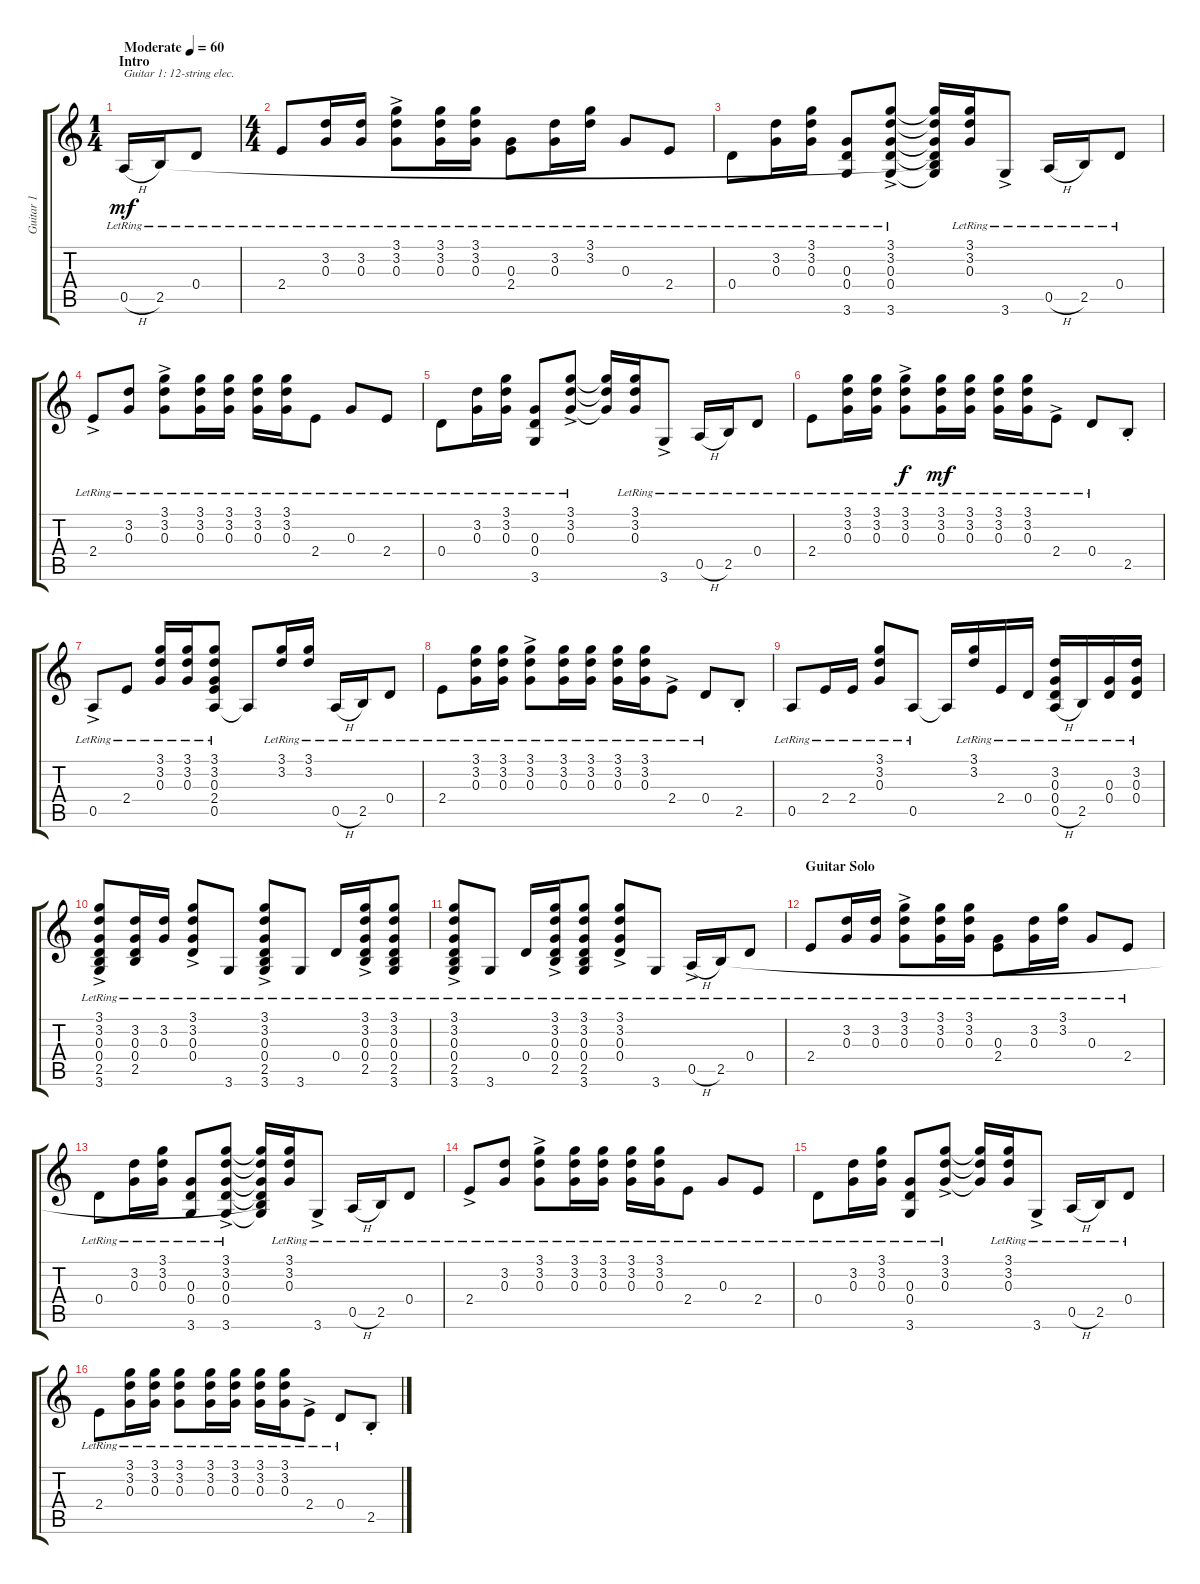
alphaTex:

\track ("Guitar 1" "Guitar 1") {instrument electricguitarclean}
\staff {score tabs}
\tuning (E4 B3 G3 D3 A2 E2) {hide}
\ts (1 4)
\section ("" "Intro")
\tempo (60 "Moderate")
\clef g2
\ks c
0.5{h lr}.16{txt "Guitar 1: 12-string elec. " dy mf instrument electricguitarclean} 2.5{lr}.16 0.4{lr}.8 |
\ts (4 4)
2.4{lr}.8 (3.2{lr} 0.3{lr}).16 (3.2{lr} 0.3{lr}).16 (3.1{ac lr} 3.2{ac lr} 0.3{ac lr}).8 (3.1{lr} 3.2{lr} 0.3{lr}).16 (3.1{lr} 3.2{lr} 0.3{lr}).16 (0.3{lr} 2.4{lr}).8 (3.2{lr} 0.3{lr}).16 (3.1{lr} 3.2{lr}).16 0.3{lr}.8 2.4{lr}.8 |
0.4{lr}.8 (3.2{lr} 0.3{lr}).16 (3.1{lr} 3.2{lr} 0.3{lr}).16 (0.3{lr} 0.4{lr} 3.6{lr}).8 (3.1{ac lr} 3.2{ac lr} 0.3{ac lr} 0.4{lr} 3.6{lr}).8 (3.1{t} 3.2{t} 0.3{t} 0.4{t} 2.5{t} 3.6{t}).16 (3.1{lr} 3.2{lr} 0.3{lr}).16 3.6{ac lr}.8 0.5{h lr}.16 2.5{lr}.16 0.4{lr}.8 |
2.4{ac lr}.8 (3.2{lr} 0.3{lr}).8 (3.1{ac lr} 3.2{ac lr} 0.3{ac lr}).8 (3.1{lr} 3.2{lr} 0.3{lr}).16 (3.1{lr} 3.2{lr} 0.3{lr}).16 (3.1{lr} 3.2{lr} 0.3{lr}).16 (3.1{lr} 3.2{lr} 0.3{lr}).16 2.4{lr}.8 0.3{lr}.8 2.4{lr}.8 |
0.4{lr}.8 (3.2{lr} 0.3{lr}).16 (3.1{lr} 3.2{lr} 0.3{lr}).16 (0.3{lr} 0.4{lr} 3.6{lr}).8 (3.1{ac lr} 3.2{ac lr} 0.3{ac lr}).8 (3.1{t} 3.2{t} 0.3{t}).16 (3.1{lr} 3.2{lr} 0.3{lr}).16 3.6{ac lr}.8 0.5{h lr}.16 2.5{lr}.16 0.4{lr}.8 |
2.4{lr}.8 (3.1{lr} 3.2{lr} 0.3{lr}).16 (3.1{lr} 3.2{lr} 0.3{lr}).16 (3.1{ac lr} 3.2{ac lr} 0.3{ac lr}).8{dy f} (3.1{lr} 3.2{lr} 0.3{lr}).16{dy mf} (3.1{lr} 3.2{lr} 0.3{lr}).16 (3.1{lr} 3.2{lr} 0.3{lr}).16 (3.1{lr} 3.2{lr} 0.3{lr}).16 2.4{ac lr}.8 0.4{lr}.8 2.5{st}.8 |
0.5{ac lr}.8 2.4{lr}.8 (3.1{lr} 3.2{lr} 0.3{lr}).16 (3.1{lr} 3.2{lr} 0.3{lr}).16 (3.1{lr} 3.2{lr} 0.3{lr} 2.4{lr} 0.5{lr}).8 0.5{t}.8 (3.1{lr} 3.2{lr}).16 (3.1{lr} 3.2{lr}).16 0.5{h lr}.16 2.5{lr}.16 0.4{lr}.8 |
2.4{lr}.8 (3.1{lr} 3.2{lr} 0.3{lr}).16 (3.1{lr} 3.2{lr} 0.3{lr}).16 (3.1{ac lr} 3.2{ac lr} 0.3{ac lr}).8 (3.1{lr} 3.2{lr} 0.3{lr}).16 (3.1{lr} 3.2{lr} 0.3{lr}).16 (3.1{lr} 3.2{lr} 0.3{lr}).16 (3.1{lr} 3.2{lr} 0.3{lr}).16 2.4{ac lr}.8 0.4{lr}.8 2.5{st}.8 |
0.5{lr}.8 2.4{lr}.16 2.4{lr}.16 (3.1{lr} 3.2{lr} 0.3{lr}).8 0.5{lr}.8 0.5{t}.16 (3.1{lr} 3.2{lr}).16 2.4{lr}.16 0.4{lr}.16 (3.2{lr} 0.3{lr} 0.4{lr} 0.5{h lr}).16 2.5{lr}.16 (0.3{lr} 0.4{lr}).16 (3.2{lr} 0.3{lr} 0.4{lr}).16 |
(3.1{ac lr} 3.2{ac lr} 0.3{ac lr} 0.4{ac lr} 2.5{ac lr} 3.6{ac lr}).8 (3.2{lr} 0.3{lr} 0.4{lr} 2.5{lr}).16 (3.2{lr} 0.3{lr}).16 (3.1{ac lr} 3.2{ac lr} 0.3{ac lr} 0.4{ac lr}).8 3.6{lr}.8 (3.1{ac lr} 3.2{ac lr} 0.3{ac lr} 0.4{ac lr} 2.5{ac lr} 3.6{ac lr}).8 3.6{lr}.8 0.4{lr}.16 (3.1{ac lr} 3.2{ac lr} 0.3{ac lr} 0.4{ac lr} 2.5{ac lr}).16 (3.1{lr} 3.2{lr} 0.3{lr} 0.4{lr} 2.5{lr} 3.6{lr}).8 |
(3.1{ac lr} 3.2{ac lr} 0.3{ac lr} 0.4{ac lr} 2.5{ac lr} 3.6{ac lr}).8 3.6{lr}.8 0.4{lr}.16 (3.1{ac lr} 3.2{ac lr} 0.3{ac lr} 0.4{ac lr} 2.5{ac lr}).16 (3.1{lr} 3.2{lr} 0.3{lr} 0.4{lr} 2.5{lr} 3.6{lr}).8 (3.1{ac lr} 3.2{ac lr} 0.3{ac lr} 0.4{ac lr}).8 3.6{lr}.8 0.5{h ac lr}.16 2.5{lr}.16 0.4{lr}.8 |
\section ("" "Guitar Solo")
2.4{lr}.8 (3.2{lr} 0.3{lr}).16 (3.2{lr} 0.3{lr}).16 (3.1{ac lr} 3.2{ac lr} 0.3{ac lr}).8 (3.1{lr} 3.2{lr} 0.3{lr}).16 (3.1{lr} 3.2{lr} 0.3{lr}).16 (0.3{lr} 2.4{lr}).8 (3.2{lr} 0.3{lr}).16 (3.1{lr} 3.2{lr}).16 0.3{lr}.8 2.4{lr}.8 |
0.4{lr}.8 (3.2{lr} 0.3{lr}).16 (3.1{lr} 3.2{lr} 0.3{lr}).16 (0.3{lr} 0.4{lr} 3.6{lr}).8 (3.1{ac lr} 3.2{ac lr} 0.3{ac lr} 0.4{lr} 3.6{lr}).8 (3.1{t} 3.2{t} 0.3{t} 0.4{t} 2.5{t} 3.6{t}).16 (3.1{lr} 3.2{lr} 0.3{lr}).16 3.6{ac lr}.8 0.5{h lr}.16 2.5{lr}.16 0.4{lr}.8 |
2.4{ac lr}.8 (3.2{lr} 0.3{lr}).8 (3.1{ac lr} 3.2{ac lr} 0.3{ac lr}).8 (3.1{lr} 3.2{lr} 0.3{lr}).16 (3.1{lr} 3.2{lr} 0.3{lr}).16 (3.1{lr} 3.2{lr} 0.3{lr}).16 (3.1{lr} 3.2{lr} 0.3{lr}).16 2.4{lr}.8 0.3{lr}.8 2.4{lr}.8 |
0.4{lr}.8 (3.2{lr} 0.3{lr}).16 (3.1{lr} 3.2{lr} 0.3{lr}).16 (0.3{lr} 0.4{lr} 3.6{lr}).8 (3.1{ac lr} 3.2{ac lr} 0.3{ac lr}).8 (3.1{t} 3.2{t} 0.3{t}).16 (3.1{lr} 3.2{lr} 0.3{lr}).16 3.6{ac lr}.8 0.5{h lr}.16 2.5{lr}.16 0.4{lr}.8 |
2.4{lr}.8 (3.1{lr} 3.2{lr} 0.3{lr}).16 (3.1{lr} 3.2{lr} 0.3{lr}).16 (3.1{lr} 3.2{lr} 0.3{lr}).8 (3.1{lr} 3.2{lr} 0.3{lr}).16 (3.1{lr} 3.2{lr} 0.3{lr}).16 (3.1{lr} 3.2{lr} 0.3{lr}).16 (3.1{lr} 3.2{lr} 0.3{lr}).16 2.4{ac lr}.8 0.4{lr}.8 2.5{st}.8
